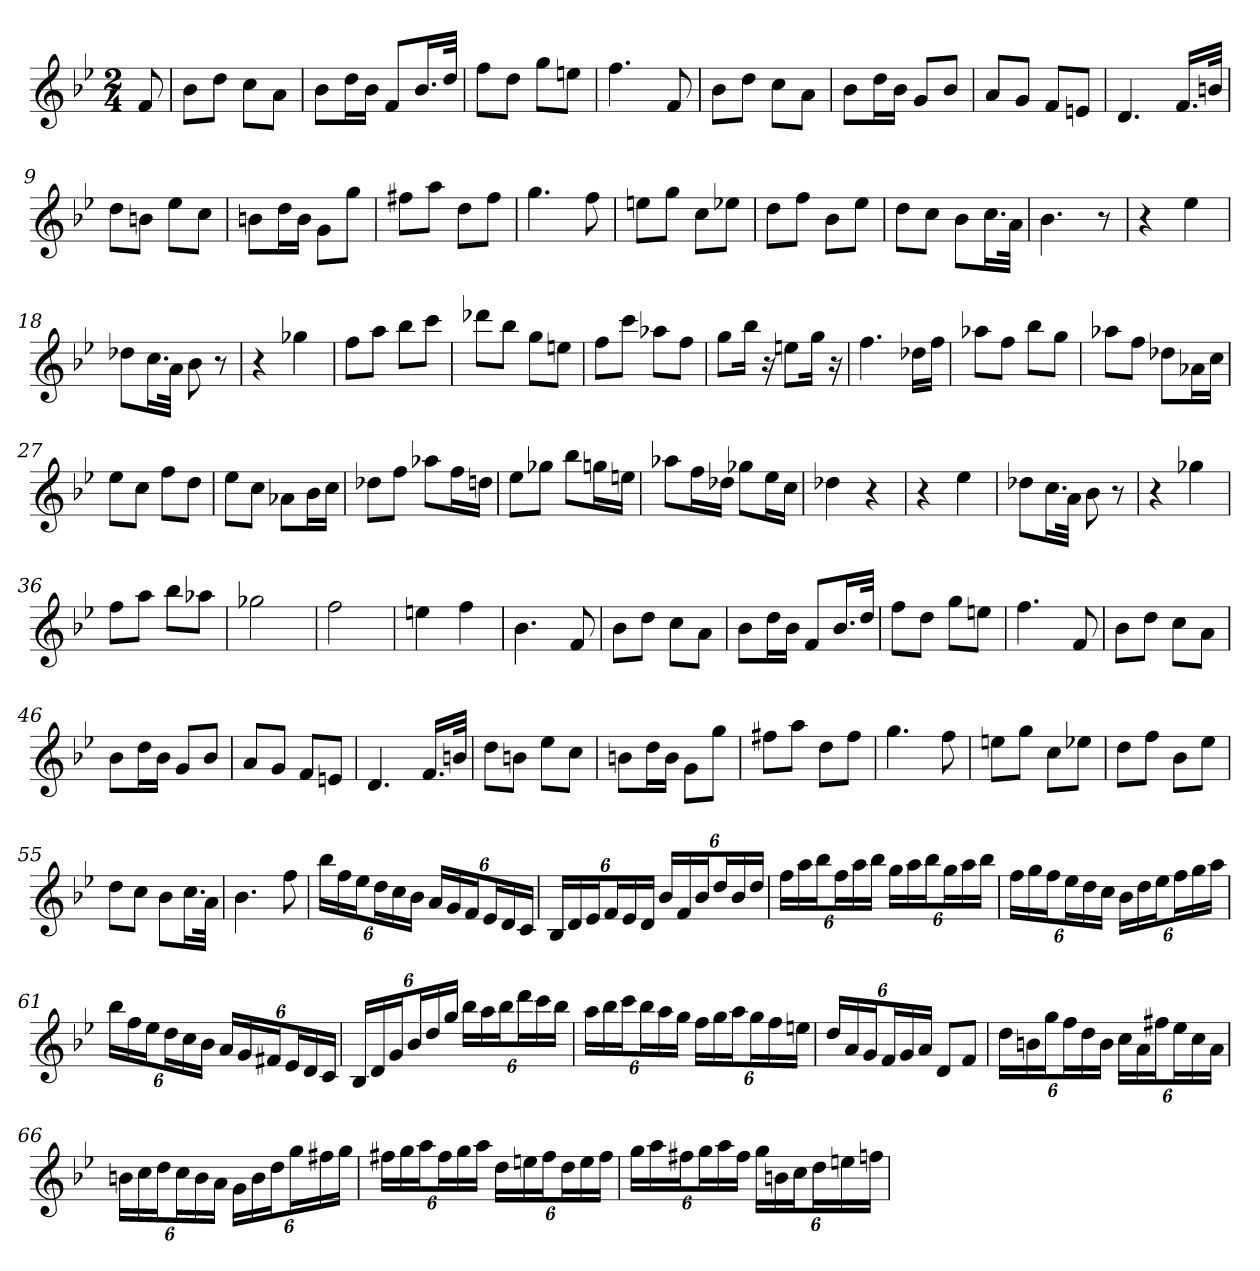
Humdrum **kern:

**kern
*part1
*staff1
*k[b-e-]
*B-:
*M2/4
=
8f
=1
8b-L
8ddJ
8ccL
8aJ
=2
8b-L
16ddL
16b-JJ
8fL
16.b-L
32ddJJk
=3
8ffL
8ddJ
8ggL
8eenJ
=4
4.ff
8f
=5
8b-L
8ddJ
8ccL
8aJ
=6
8b-L
16ddL
16b-JJ
8gL
8b-J
=7
8aL
8gJ
8fL
8enJ
=8
4.d
16.fLL
32bnJJk
=9
8ddL
8bnJ
8ee-L
8ccJ
=10
8bnL
16ddL
16bJJ
8gL
8ggJ
=11
8ff#XL
8aaJ
8ddL
8ff#J
=12
4.gg
8ff
=13
8eenL
8ggJ
8ccL
8ee-XJ
=14
8ddL
8ffJ
8b-L
8ee-J
=15
8ddL
8ccJ
8b-L
16.ccL
32aJJk
=16
4.b-
8r
=17
4r
4ee-
=18
8dd-XL
16.ccL
32aJJk
8b-
8r
=19
4r
4gg-X
=20
8ffL
8aaJ
8bb-L
8cccJ
=21
8ddd-XL
8bb-J
8ggL
8eenJ
=22
8ffL
8cccJ
8aa-XL
8ffJ
=23
8ggL
16bb-Jk
16r
8eenL
16ggJk
16r
=24
4.ff
16dd-XLL
16ffJJ
=25
8aa-XL
8ffJ
8bb-L
8ggJ
=26
8aa-XL
8ffJ
8dd-XL
16a-XL
16ccJJ
=27
8ee-L
8ccJ
8ffL
8ddJ
=28
8ee-L
8ccJ
8a-XL
16b-L
16ccJJ
=29
8dd-XL
8ffJ
8aa-XL
16ffL
16ddnJJ
=30
8ee-L
8gg-XJ
8bb-L
16ggnL
16eenJJ
=31
8aa-XL
16ffL
16dd-XJJ
8gg-XL
16ee-L
16ccJJ
=32
4dd-X
4r
=33
4r
4ee-
=34
8dd-XL
16.ccL
32aJJk
8b-
8r
=35
4r
4gg-X
=36
8ffL
8aaJ
8bb-L
8aa-XJ
=37
2gg-X
=38
2ff
=39
4een
4ff
=40
4.b-
8f
=41
8b-L
8ddJ
8ccL
8aJ
=42
8b-L
16ddL
16b-JJ
8fL
16.b-L
32ddJJk
=43
8ffL
8ddJ
8ggL
8eenJ
=44
4.ff
8f
=45
8b-L
8ddJ
8ccL
8aJ
=46
8b-L
16ddL
16b-JJ
8gL
8b-J
=47
8aL
8gJ
8fL
8enJ
=48
4.d
16.fLL
32bnJJk
=49
8ddL
8bnJ
8ee-L
8ccJ
=50
8bnL
16ddL
16bJJ
8gL
8ggJ
=51
8ff#XL
8aaJ
8ddL
8ff#J
=52
4.gg
8ff
=53
8eenL
8ggJ
8ccL
8ee-XJ
=54
8ddL
8ffJ
8b-L
8ee-J
=55
8ddL
8ccJ
8b-L
16.ccL
32aJJk
=56
4.b-
8ff
=57
24bb-LL
24ff
24ee-J
24ddL
24cc
24b-JJ
24aLL
24g
24fJ
24e-L
24d
24cJJ
=58
24B-LL
24d
24e-J
24fL
24e-
24dJJ
24b-LL
24f
24b-J
24ddL
24b-
24ddJJ
=59
24ffLL
24aa
24bb-J
24ffL
24aa
24bb-JJ
24ggLL
24aa
24bb-J
24ggL
24aa
24bb-JJ
=60
24ffLL
24gg
24ffJ
24ee-L
24dd
24ccJJ
24b-LL
24dd
24ee-J
24ffL
24gg
24aaJJ
=61
24bb-LL
24ff
24ee-J
24ddL
24cc
24b-JJ
24aLL
24g
24f#XJ
24e-L
24d
24cJJ
=62
24B-LL
24d
24gJ
24b-L
24dd
24ggJJ
24bb-LL
24aa
24bb-J
24dddL
24ccc
24bb-JJ
=63
24aaLL
24bb-
24cccJ
24bb-L
24aa
24ggJJ
24ffLL
24gg
24aaJ
24ggL
24ff
24eenJJ
=64
24ddLL
24a
24gJ
24fL
24g
24aJJ
8dL
8fJ
=65
24ddLL
24bn
24ggJ
24ffL
24dd
24bJJ
24ccLL
24a
24ff#XJ
24ee-L
24cc
24aJJ
=66
24bnLL
24cc
24ddJ
24ccL
24b
24aJJ
24gLL
24b
24ddJ
24ggL
24ff#X
24ggJJ
=67
24ff#XLL
24gg
24aaJ
24ff#L
24gg
24aaJJ
24ddLL
24een
24ff#J
24ddL
24ee
24ff#JJ
=68
24ggLL
24aa
24ff#XJ
24ggL
24aa
24ff#JJ
24ggLL
24bn
24ccJ
24ddL
24een
24ffnJJ
=
*-
